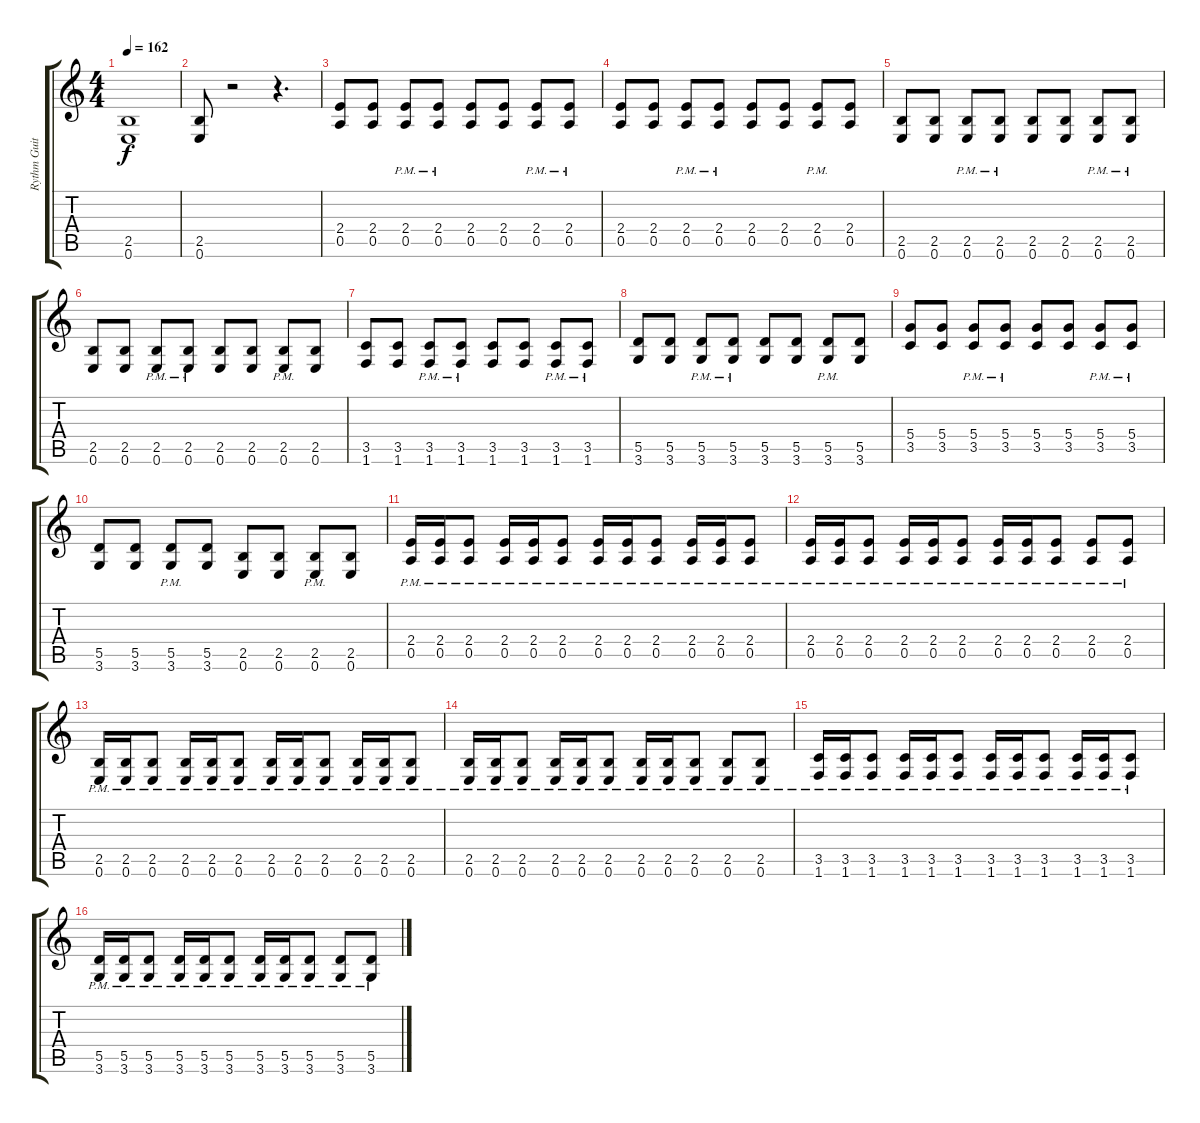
\track ("Rythm Guitar" "Rythm Guit") {instrument distortionguitar}
\staff {score tabs}
\tuning (E4 B3 G3 D3 A2 E2) {hide}
\ts (4 4)
\tempo 162
\clef g2
\ks c
(2.5 0.6).1{dy f} |
(2.5 0.6).8 r.2 r.4{d} |
(2.4 0.5).8 (2.4 0.5).8 (2.4{pm} 0.5{pm}).8 (2.4{pm} 0.5{pm}).8 (2.4 0.5).8 (2.4 0.5).8 (2.4{pm} 0.5{pm}).8 (2.4{pm} 0.5{pm}).8 |
(2.4 0.5).8 (2.4 0.5).8 (2.4{pm} 0.5{pm}).8 (2.4{pm} 0.5{pm}).8 (2.4 0.5).8 (2.4 0.5).8 (2.4{pm} 0.5{pm}).8 (2.4 0.5).8 |
(2.5 0.6).8 (2.5 0.6).8 (2.5{pm} 0.6{pm}).8 (2.5{pm} 0.6{pm}).8 (2.5 0.6).8 (2.5 0.6).8 (2.5{pm} 0.6{pm}).8 (2.5{pm} 0.6{pm}).8 |
(2.5 0.6).8 (2.5 0.6).8 (2.5{pm} 0.6{pm}).8 (2.5{pm} 0.6{pm}).8 (2.5 0.6).8 (2.5 0.6).8 (2.5{pm} 0.6{pm}).8 (2.5 0.6).8 |
(3.5 1.6).8 (3.5 1.6).8 (3.5{pm} 1.6{pm}).8 (3.5{pm} 1.6{pm}).8 (3.5 1.6).8 (3.5 1.6).8 (3.5{pm} 1.6{pm}).8 (3.5{pm} 1.6{pm}).8 |
(5.5 3.6).8 (5.5 3.6).8 (5.5{pm} 3.6{pm}).8 (5.5{pm} 3.6{pm}).8 (5.5 3.6).8 (5.5 3.6).8 (5.5{pm} 3.6{pm}).8 (5.5 3.6).8 |
(5.4 3.5).8 (5.4 3.5).8 (5.4{pm} 3.5{pm}).8 (5.4{pm} 3.5{pm}).8 (5.4 3.5).8 (5.4 3.5).8 (5.4{pm} 3.5{pm}).8 (5.4{pm} 3.5{pm}).8 |
(5.5 3.6).8 (5.5 3.6).8 (5.5{pm} 3.6{pm}).8 (5.5 3.6).8 (2.5 0.6).8 (2.5 0.6).8 (2.5{pm} 0.6{pm}).8 (2.5 0.6).8 |
(2.4{pm} 0.5{pm}).16 (2.4{pm} 0.5{pm}).16 (2.4{pm} 0.5{pm}).8 (2.4{pm} 0.5{pm}).16 (2.4{pm} 0.5{pm}).16 (2.4{pm} 0.5{pm}).8 (2.4{pm} 0.5{pm}).16 (2.4{pm} 0.5{pm}).16 (2.4{pm} 0.5{pm}).8 (2.4{pm} 0.5{pm}).16 (2.4{pm} 0.5{pm}).16 (2.4{pm} 0.5{pm}).8 |
(2.4{pm} 0.5{pm}).16 (2.4{pm} 0.5{pm}).16 (2.4{pm} 0.5{pm}).8 (2.4{pm} 0.5{pm}).16 (2.4{pm} 0.5{pm}).16 (2.4{pm} 0.5{pm}).8 (2.4{pm} 0.5{pm}).16 (2.4{pm} 0.5{pm}).16 (2.4{pm} 0.5{pm}).8 (2.4{pm} 0.5{pm}).8 (2.4{pm} 0.5{pm}).8 |
(2.5{pm} 0.6{pm}).16 (2.5{pm} 0.6{pm}).16 (2.5{pm} 0.6{pm}).8 (2.5{pm} 0.6{pm}).16 (2.5{pm} 0.6{pm}).16 (2.5{pm} 0.6{pm}).8 (2.5{pm} 0.6{pm}).16 (2.5{pm} 0.6{pm}).16 (2.5{pm} 0.6{pm}).8 (2.5{pm} 0.6{pm}).16 (2.5{pm} 0.6{pm}).16 (2.5{pm} 0.6{pm}).8 |
(2.5{pm} 0.6{pm}).16 (2.5{pm} 0.6{pm}).16 (2.5{pm} 0.6{pm}).8 (2.5{pm} 0.6{pm}).16 (2.5{pm} 0.6{pm}).16 (2.5{pm} 0.6{pm}).8 (2.5{pm} 0.6{pm}).16 (2.5{pm} 0.6{pm}).16 (2.5{pm} 0.6{pm}).8 (2.5{pm} 0.6{pm}).8 (2.5{pm} 0.6{pm}).8 |
(3.5{pm} 1.6{pm}).16 (3.5{pm} 1.6{pm}).16 (3.5{pm} 1.6{pm}).8 (3.5{pm} 1.6{pm}).16 (3.5{pm} 1.6{pm}).16 (3.5{pm} 1.6{pm}).8 (3.5{pm} 1.6{pm}).16 (3.5{pm} 1.6{pm}).16 (3.5{pm} 1.6{pm}).8 (3.5{pm} 1.6{pm}).16 (3.5{pm} 1.6{pm}).16 (3.5{pm} 1.6{pm}).8 |
(5.5{pm} 3.6{pm}).16 (5.5{pm} 3.6{pm}).16 (5.5{pm} 3.6{pm}).8 (5.5{pm} 3.6{pm}).16 (5.5{pm} 3.6{pm}).16 (5.5{pm} 3.6{pm}).8 (5.5{pm} 3.6{pm}).16 (5.5{pm} 3.6{pm}).16 (5.5{pm} 3.6{pm}).8 (5.5{pm} 3.6{pm}).8 (5.5{pm} 3.6{pm}).8
